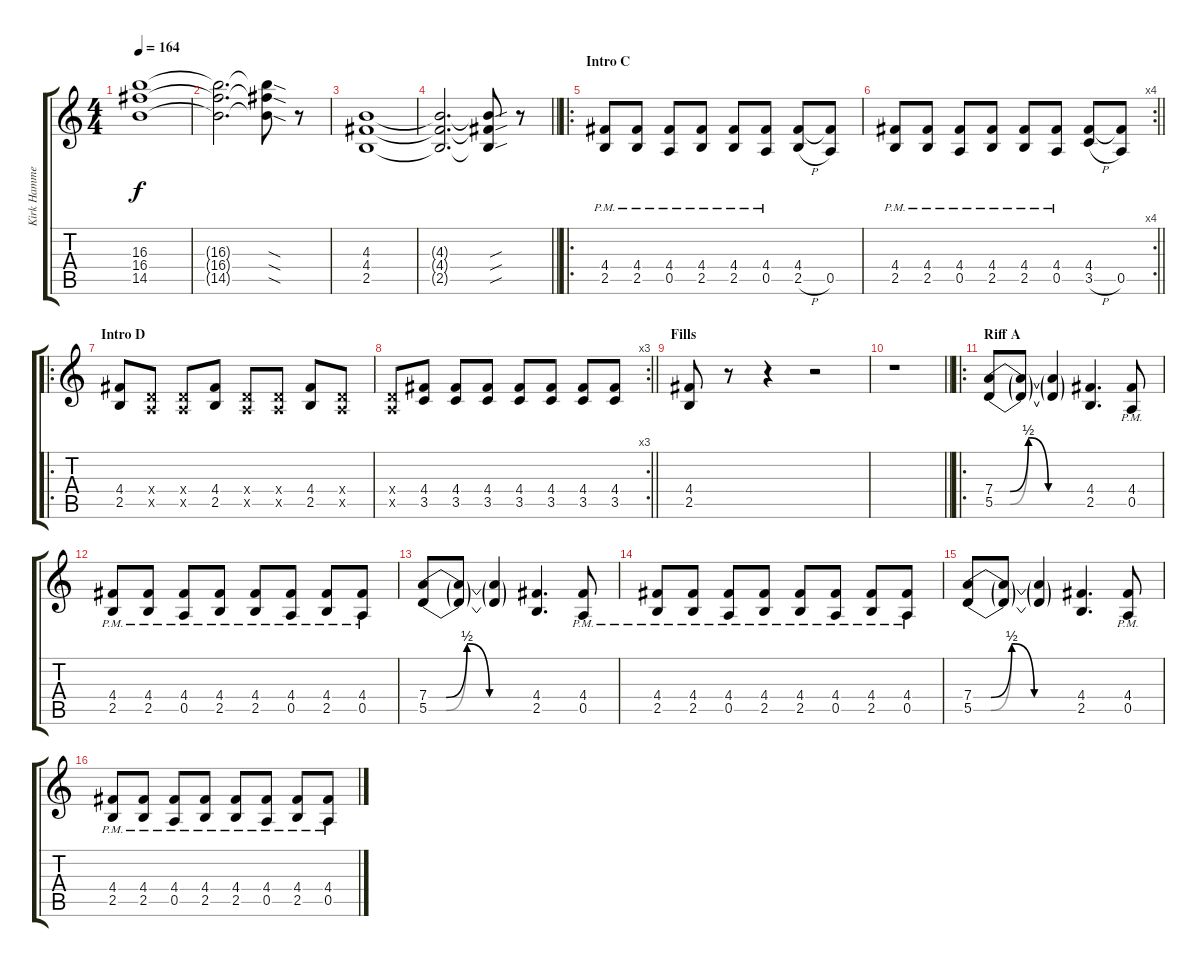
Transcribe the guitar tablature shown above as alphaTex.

\track ("Kirk Hammett" "Kirk Hamme") {instrument distortionguitar}
\staff {score tabs}
\tuning (E4 B3 G3 D3 A2 E2) {hide}
\ts (4 4)
\tempo 164
\clef g2
\ks c
(16.3 16.4 14.5).1{dy f} |
(16.3{t} 16.4{t} 14.5{t}).2{d} (16.3{sod t} 16.4{sod t} 14.5{sod t}).8 r.8 |
(4.3 4.4 2.5).1 |
\barLineRight lightlight
(4.3{t} 4.4{t} 2.5{t}).2{d} (4.3{sou t} 4.4{sou t} 2.5{sou t}).8 r.8 |
\ro
\section ("" "Intro C")
(4.4{pm} 2.5{pm}).8 (4.4{pm} 2.5{pm}).8 (4.4{pm} 0.5{pm}).8 (4.4{pm} 2.5{pm}).8 (4.4{pm} 2.5{pm}).8 (4.4{pm} 0.5{pm}).8 (4.4 2.5{h}).8 (4.4{t} 0.5).8 |
\rc 4
\barLineRight lightlight
(4.4{pm} 2.5{pm}).8 (4.4{pm} 2.5{pm}).8 (4.4{pm} 0.5{pm}).8 (4.4{pm} 2.5{pm}).8 (4.4{pm} 2.5{pm}).8 (4.4{pm} 0.5{pm}).8 (4.4 3.5{h}).8 (4.4{t} 0.5).8 |
\ro
\section ("" "Intro D")
(4.4 2.5).8 (0.4{x} 0.5{x}).8 (0.4{x} 0.5{x}).8 (4.4 2.5).8 (0.4{x} 0.5{x}).8 (0.4{x} 0.5{x}).8 (4.4 2.5).8 (0.4{x} 0.5{x}).8 |
\rc 3
\barLineRight lightlight
(0.4{x} 0.5{x}).8 (4.4 3.5).8 (4.4 3.5).8 (4.4 3.5).8 (4.4 3.5).8 (4.4 3.5).8 (4.4 3.5).8 (4.4 3.5).8 |
\section ("" "Fills")
(4.4 2.5).8 r.8 r.4 r.2 |
\barLineRight lightlight
r.1 |
\ro
\section ("" "Riff A")
(7.4{be (custom 0 0 10 0 22 2 35 0 45 0 60 0)} 5.5{be (custom 0 0 10 0 22 2 35 0 60 0)}).8 (7.4{t} 5.5{t}).8 (7.4{t} 5.5{t}).4 (4.4 2.5).4{d} (4.4{pm} 0.5{pm}).8 |
(4.4{pm} 2.5{pm}).8 (4.4{pm} 2.5{pm}).8 (4.4{pm} 0.5{pm}).8 (4.4{pm} 2.5{pm}).8 (4.4{pm} 2.5{pm}).8 (4.4{pm} 0.5{pm}).8 (4.4{pm} 2.5{pm}).8 (4.4{pm} 0.5{pm}).8 |
(7.4{be (custom 0 0 10 0 22 2 35 0 45 0 60 0)} 5.5{be (custom 0 0 10 0 22 2 35 0 60 0)}).8 (7.4{t} 5.5{t}).8 (7.4{t} 5.5{t}).4 (4.4 2.5).4{d} (4.4{pm} 0.5{pm}).8 |
(4.4{pm} 2.5{pm}).8 (4.4{pm} 2.5{pm}).8 (4.4{pm} 0.5{pm}).8 (4.4{pm} 2.5{pm}).8 (4.4{pm} 2.5{pm}).8 (4.4{pm} 0.5{pm}).8 (4.4{pm} 2.5{pm}).8 (4.4{pm} 0.5{pm}).8 |
(7.4{be (custom 0 0 10 0 22 2 35 0 45 0 60 0)} 5.5{be (custom 0 0 10 0 22 2 35 0 60 0)}).8 (7.4{t} 5.5{t}).8 (7.4{t} 5.5{t}).4 (4.4 2.5).4{d} (4.4{pm} 0.5{pm}).8 |
(4.4{pm} 2.5{pm}).8 (4.4{pm} 2.5{pm}).8 (4.4{pm} 0.5{pm}).8 (4.4{pm} 2.5{pm}).8 (4.4{pm} 2.5{pm}).8 (4.4{pm} 0.5{pm}).8 (4.4{pm} 2.5{pm}).8 (4.4{pm} 0.5{pm}).8
